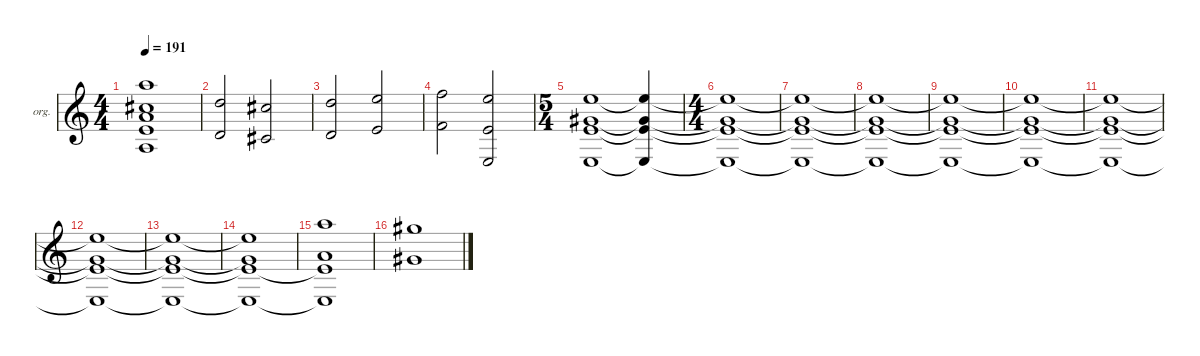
\defaultSystemsLayout 4
\hideDynamics
\bracketExtendMode nobrackets
\firstSystemTrackNameOrientation horizontal
\otherSystemsTrackNameOrientation horizontal
\track ("Organs" "org.") {instrument rockorgan}
\staff {score}
\tuning (E4 B3 G3 D3 A2 E2 B1)
\ts (4 4)
\tempo 191
\clef g2
\ks c
(17.1{t} 18.3{t acc #} 19.4{t} 19.5{t} 17.6{t}).1{dy f beam Up} |
(10.1 12.4).2{dy mf beam Up} (9.1{acc #} 11.4{acc #}).2{beam Up} |
(10.1 12.4).2{beam Up} (12.1 14.4).2{beam Up} |
(13.1 15.4).2{beam Down} (12.1 14.4 12.6).2{beam Up} |
\ts (5 4)
\beaming (8 6 4)
(12.1 13.3{acc #} 14.4 12.6).1{beam Up} (12.1{t} 13.3{t acc #} 14.4{t} 12.6{t}).4{dy f beam Up} |
\ts (4 4)
\beaming (8 2 2 2 2)
(12.1{t} 13.3{t acc #} 14.4{t} 12.6{t}).1{beam Up} |
(12.1{t} 13.3{t acc #} 14.4{t} 12.6{t}).1{beam Up} |
(12.1{t} 13.3{t acc #} 14.4{t} 12.6{t}).1{beam Up} |
(12.1{t} 13.3{t acc #} 14.4{t} 12.6{t}).1{beam Up} |
(12.1{t} 13.3{t acc #} 14.4{t} 12.6{t}).1{beam Up} |
(12.1{t} 13.3{t acc #} 14.4{t} 12.6{t}).1{beam Up} |
(12.1{t} 13.3{t acc #} 14.4{t} 12.6{t}).1{beam Up} |
(12.1{t} 13.3{t acc #} 14.4{t} 12.6{t}).1{beam Up} |
(12.1{t} 13.3{t acc #} 14.4{t} 12.6{t}).1{beam Up} |
(17.1 14.3 14.4{t} 12.6{t}).1{dy mf beam Up} |
(16.1{acc #} 18.4{acc #}).1{beam Down}
